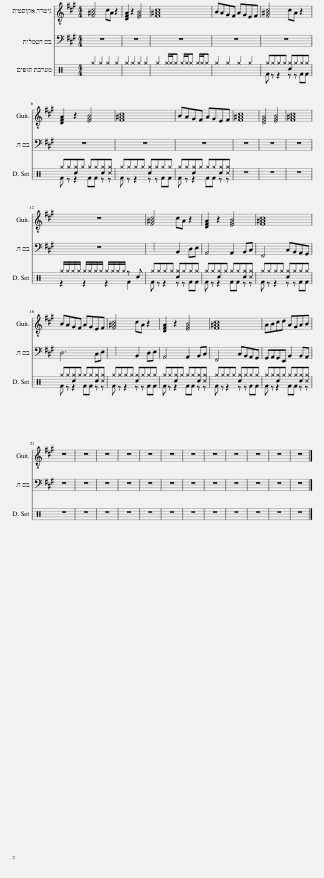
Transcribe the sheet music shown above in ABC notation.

X:1
%%score 1 2 ( 3 4 )
L:1/8
M:4/4
I:linebreak $
K:A
V:1 treble-8
V:2 bass transpose=-12
V:3 perc
K:none
V:4 perc
K:none
V:1
 [F^Ac]4 cA z2 | [DFA]2 z2 [EGB]4 | [F^Ac]8 | BAGF AGEF | [F^Ac]4 cA z2 |$ %5
 [DFA]2 z2 [EGB]4 | [F^Ac]8 | BAGF AGEF | [F^Ac]8 | [DFA]4 [EGB]4 | %10
 [F^Ac]8 |$ z8 | [F^Ac]4 cA z2 | [DFA]2 z2 [EGB]4 | [F^Ac]8 |$ %15
 BAGF AGEF | [F^Ac]4 cA z2 | [DFA]2 z2 [EGB]4 | [F^Ac]8 | ABcd AGAB |$ %20
 z8 | z8 | z8 | z8 | z8 | %25
 z8 | z8 | z8 | z8 | z8 | %30
 z8 | z8 |] %32
V:2
 z8 | z8 | z8 | z8 | z8 |$ %5
 z8 | z8 | z8 | z8 | z8 | %10
 z8 |$ z8 | x4 B,,2 D,E, | A,,4 A,,2 B,,C, | F,,4 C,B,,A,,G,, |$ %15
 D,6 C,E, | x4 B,,2 D,E, | A,,4 A,,2 B,,C, | F,,4 C,B,,A,,G,, | G,,A,,G,,E,, B,,2 B,,A,, |$ %20
 z8 | z8 | z8 | z8 | z8 | %25
 z8 | z8 | z8 | z8 | z8 | %30
 z8 | z8 |] %32
V:3
[K:C] ^g2 ^g2 ^g2 ^g2 | ^g2 ^g2 ^g2 ^g2 | ^g2 ^g/^g/^g ^g/^g/^g ^g/^g/^g | ^g2 ^g2 ^g2 ^g2 | ^g^g^g^g [c^g]^g^g^g |$ %5
 ^g^g[c^g]^g ^g^g[c^g][^c^g] | ^g^g^g^g [c^g]^g^g^g | ^g^g[c^g]^g ^g^g[c^g][^c^g] | z8 | z8 | %10
 z8 |$ ^g/^g/^g/^g/ ^g/^g/^g/^g/ ^g/^g/^g/^g/ z c | ^g^g^g^g [c^g]^g^g^g | ^g^g[c^g]^g ^g^g[c^g][^c^g] | ^g^g^g^g [c^g]^g^g^g |$ %15
 ^g^g[c^g]^g ^g^g[c^g][^c^g] | ^g^g^g^g [c^g]^g^g^g | ^g^g[c^g]^g ^g^g[c^g][^c^g] | ^g^g^g^g [c^g]^g^g^g | ^g^g[c^g]^g ^g^g[c^g][^c^g] |$ %20
 z8 | z8 | z8 | z8 | z8 | %25
 z8 | z8 | z8 | z8 | z8 | %30
 z8 | z8 |] %32
V:4
[K:C] x8 | x8 | x8 | x8 | F z z2 z z FF |$ %5
 F z z2 FF z z | F z z2 z z FF | F z z2 FF z z | x8 | x8 | %10
 x8 |$ z2 z2 z2 F2 | F z z2 z z FF | F z z2 FF z z | F z z2 z z FF |$ %15
 F z z2 FF z z | F z z2 z z FF | F z z2 FF z z | F z z2 z z FF | F z z2 FF z z |$ %20
 x8 | x8 | x8 | x8 | x8 | %25
 x8 | x8 | x8 | x8 | x8 | %30
 x8 | x8 |] %32
